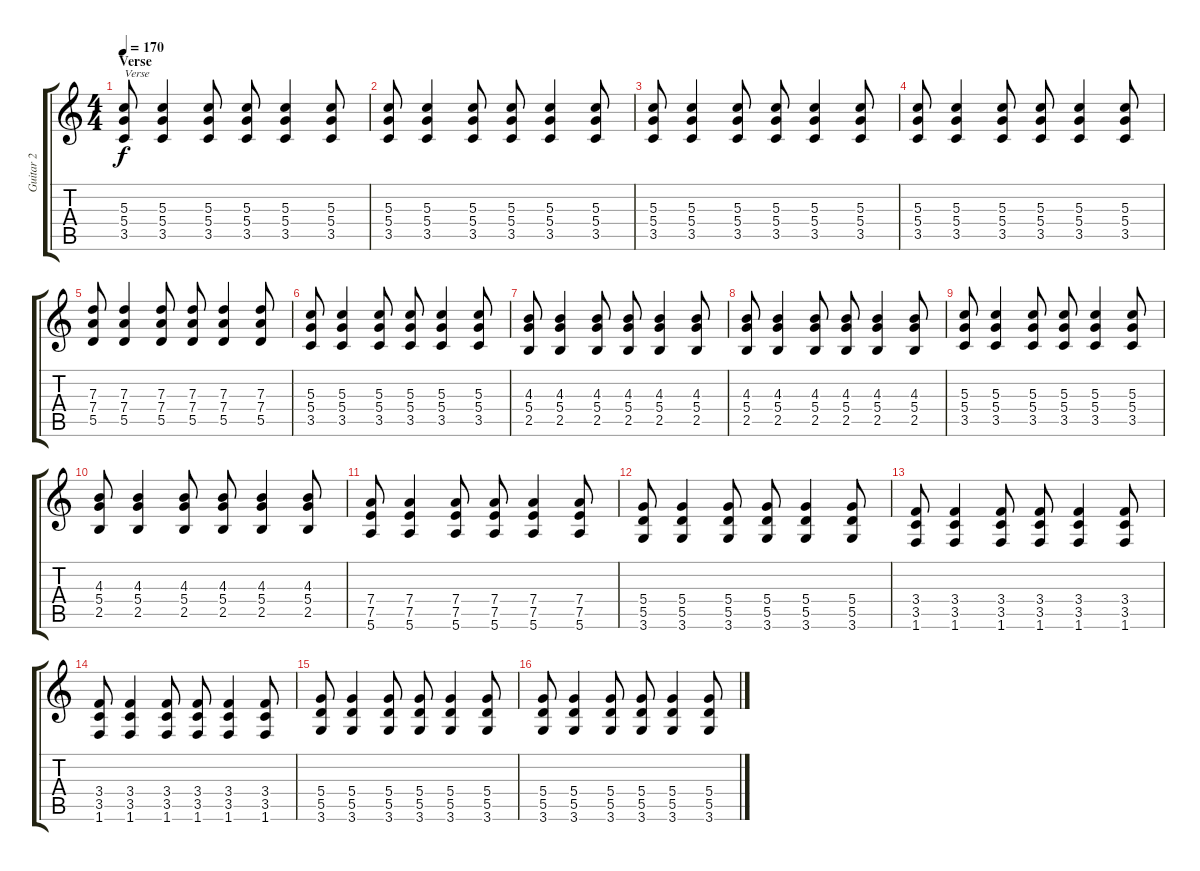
\track ("Guitar 2" "Guitar 2") {instrument distortionguitar}
\staff {score tabs}
\tuning (E4 B3 G3 D3 A2 E2) {hide}
\ts (4 4)
\section ("" "Verse")
\tempo 170
\clef g2
\ks c
(5.3 5.4 3.5).8{txt "Verse" dy f} (5.3 5.4 3.5).4 (5.3 5.4 3.5).8 (5.3 5.4 3.5).8 (5.3 5.4 3.5).4 (5.3 5.4 3.5).8 |
(5.3 5.4 3.5).8 (5.3 5.4 3.5).4 (5.3 5.4 3.5).8 (5.3 5.4 3.5).8 (5.3 5.4 3.5).4 (5.3 5.4 3.5).8 |
(5.3 5.4 3.5).8 (5.3 5.4 3.5).4 (5.3 5.4 3.5).8 (5.3 5.4 3.5).8 (5.3 5.4 3.5).4 (5.3 5.4 3.5).8 |
(5.3 5.4 3.5).8 (5.3 5.4 3.5).4 (5.3 5.4 3.5).8 (5.3 5.4 3.5).8 (5.3 5.4 3.5).4 (5.3 5.4 3.5).8 |
(7.3 7.4 5.5).8 (7.3 7.4 5.5).4 (7.3 7.4 5.5).8 (7.3 7.4 5.5).8 (7.3 7.4 5.5).4 (7.3 7.4 5.5).8 |
(5.3 5.4 3.5).8 (5.3 5.4 3.5).4 (5.3 5.4 3.5).8 (5.3 5.4 3.5).8 (5.3 5.4 3.5).4 (5.3 5.4 3.5).8 |
(4.3 5.4 2.5).8 (4.3 5.4 2.5).4 (4.3 5.4 2.5).8 (4.3 5.4 2.5).8 (4.3 5.4 2.5).4 (4.3 5.4 2.5).8 |
(4.3 5.4 2.5).8 (4.3 5.4 2.5).4 (4.3 5.4 2.5).8 (4.3 5.4 2.5).8 (4.3 5.4 2.5).4 (4.3 5.4 2.5).8 |
(5.3 5.4 3.5).8 (5.3 5.4 3.5).4 (5.3 5.4 3.5).8 (5.3 5.4 3.5).8 (5.3 5.4 3.5).4 (5.3 5.4 3.5).8 |
(4.3 5.4 2.5).8 (4.3 5.4 2.5).4 (4.3 5.4 2.5).8 (4.3 5.4 2.5).8 (4.3 5.4 2.5).4 (4.3 5.4 2.5).8 |
(7.4 7.5 5.6).8 (7.4 7.5 5.6).4 (7.4 7.5 5.6).8 (7.4 7.5 5.6).8 (7.4 7.5 5.6).4 (7.4 7.5 5.6).8 |
(5.4 5.5 3.6).8 (5.4 5.5 3.6).4 (5.4 5.5 3.6).8 (5.4 5.5 3.6).8 (5.4 5.5 3.6).4 (5.4 5.5 3.6).8 |
(3.4 3.5 1.6).8 (3.4 3.5 1.6).4 (3.4 3.5 1.6).8 (3.4 3.5 1.6).8 (3.4 3.5 1.6).4 (3.4 3.5 1.6).8 |
(3.4 3.5 1.6).8 (3.4 3.5 1.6).4 (3.4 3.5 1.6).8 (3.4 3.5 1.6).8 (3.4 3.5 1.6).4 (3.4 3.5 1.6).8 |
(5.4 5.5 3.6).8 (5.4 5.5 3.6).4 (5.4 5.5 3.6).8 (5.4 5.5 3.6).8 (5.4 5.5 3.6).4 (5.4 5.5 3.6).8 |
(5.4 5.5 3.6).8 (5.4 5.5 3.6).4 (5.4 5.5 3.6).8 (5.4 5.5 3.6).8 (5.4 5.5 3.6).4 (5.4 5.5 3.6).8
